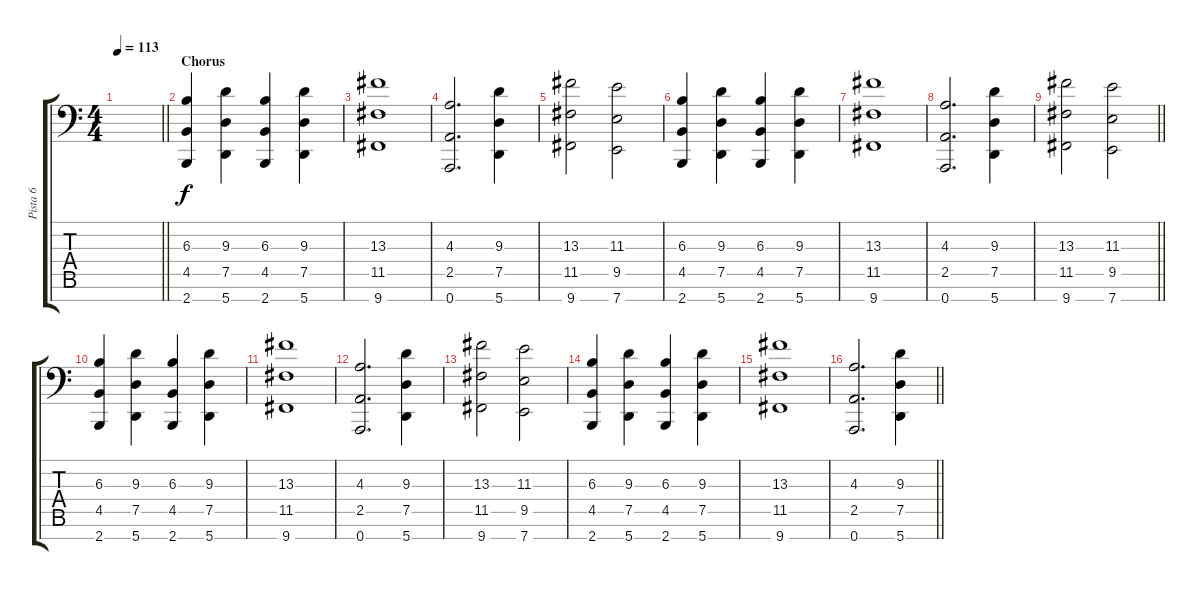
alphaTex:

\track ("Pista 6" "Pista 6") {instrument lead2sawtooth}
\staff {score tabs}
\tuning (D4 A3 F3 C3 G2 D2 A1) {hide}
\ts (4 4)
\tempo 113
\clef f4
\barLineRight lightlight
\ks c
|
\section ("" "Chorus")
(6.3 4.5 2.7).4{volume 16} (9.3 7.5 5.7).4 (6.3 4.5 2.7).4 (9.3 7.5 5.7).4 |
(13.3 11.5 9.7).1 |
(4.3 2.5 0.7).2{d} (9.3 7.5 5.7).4 |
(13.3 11.5 9.7).2 (11.3 9.5 7.7).2 |
(6.3 4.5 2.7).4 (9.3 7.5 5.7).4 (6.3 4.5 2.7).4 (9.3 7.5 5.7).4 |
(13.3 11.5 9.7).1 |
(4.3 2.5 0.7).2{d} (9.3 7.5 5.7).4 |
\barLineRight lightlight
(13.3 11.5 9.7).2 (11.3 9.5 7.7).2 |
(6.3 4.5 2.7).4 (9.3 7.5 5.7).4 (6.3 4.5 2.7).4 (9.3 7.5 5.7).4 |
(13.3 11.5 9.7).1 |
(4.3 2.5 0.7).2{d} (9.3 7.5 5.7).4 |
(13.3 11.5 9.7).2 (11.3 9.5 7.7).2 |
(6.3 4.5 2.7).4 (9.3 7.5 5.7).4 (6.3 4.5 2.7).4 (9.3 7.5 5.7).4 |
(13.3 11.5 9.7).1 |
\barLineRight lightlight
(4.3 2.5 0.7).2{d} (9.3 7.5 5.7).4
